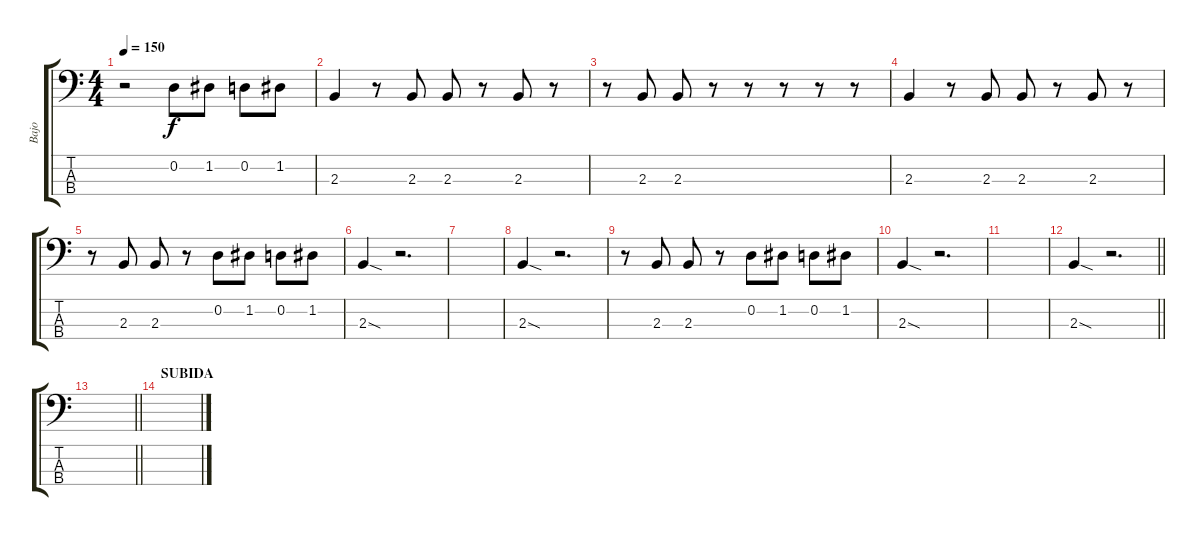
\track ("Bajo" "Bajo") {instrument electricbassfinger}
\staff {score tabs}
\tuning (G2 D2 A1 E1) {hide}
\ts (4 4)
\tempo 150
\clef f4
\ks c
r.2{dy f} 0.2.8 1.2.8 0.2.8 1.2.8 |
2.3.4 r.8 2.3.8 2.3.8 r.8 2.3.8 r.8 |
r.8 2.3.8 2.3.8 r.8 r.8 r.8 r.8 r.8 |
2.3.4 r.8 2.3.8 2.3.8 r.8 2.3.8 r.8 |
r.8 2.3.8 2.3.8 r.8 0.2.8 1.2.8 0.2.8 1.2.8 |
2.3{sod}.4 r.2{d} |
|
2.3{sod}.4 r.2{d} |
r.8 2.3.8 2.3.8 r.8 0.2.8 1.2.8 0.2.8 1.2.8 |
2.3{sod}.4 r.2{d} |
|
\barLineRight lightlight
2.3{sod}.4 r.2{d} |
\barLineRight lightlight
|
\section ("" "SUBIDA")
